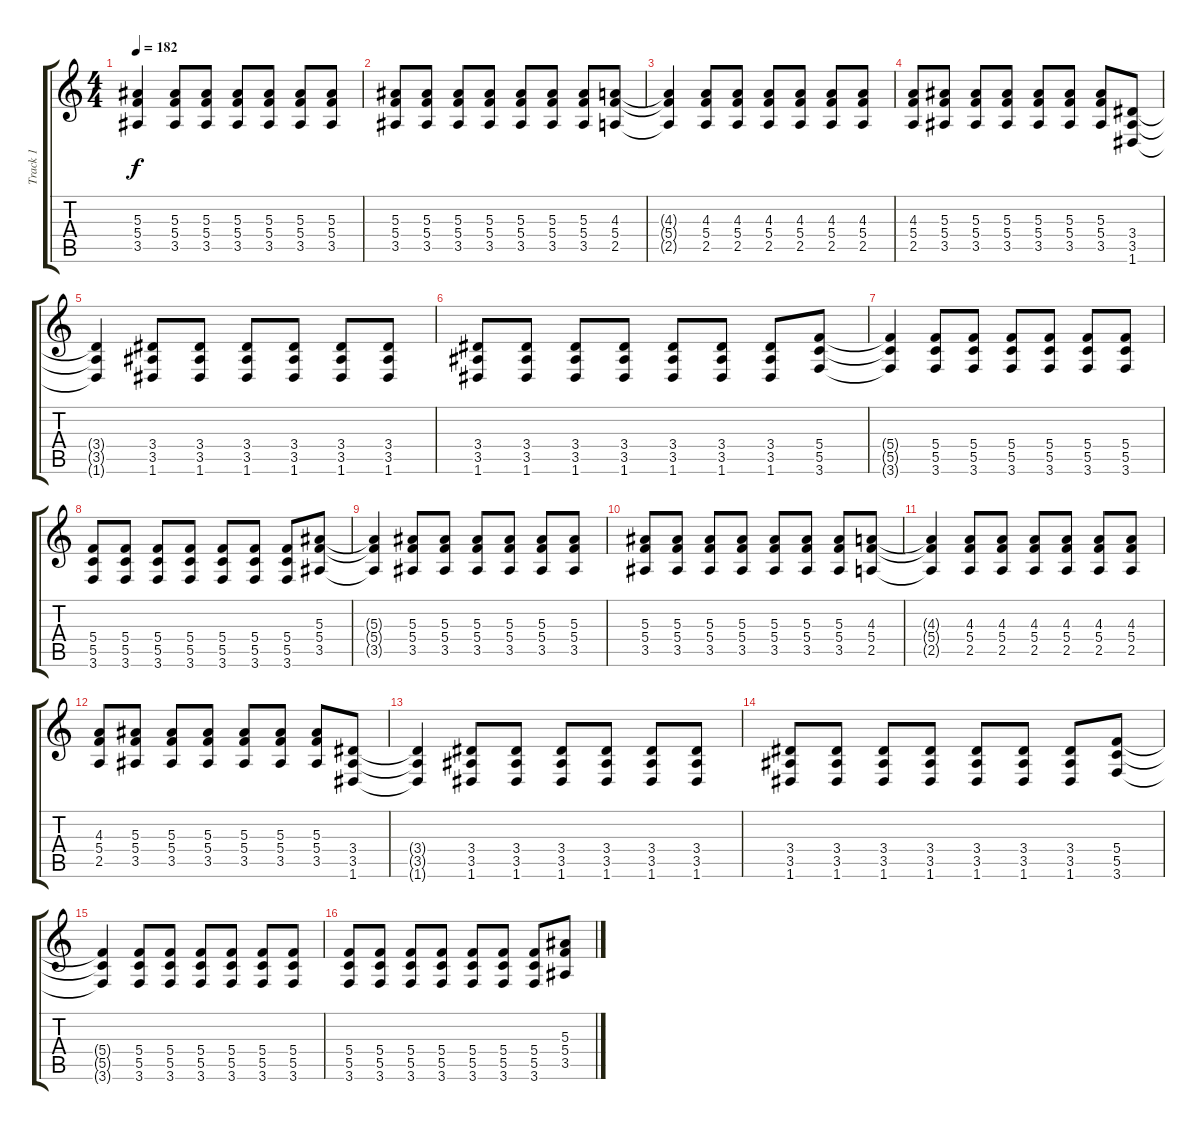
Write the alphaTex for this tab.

\track ("Track 1" "Track 1") {instrument distortionguitar}
\staff {score tabs}
\tuning (D4 A3 F3 C3 G2 D2) {hide}
\ts (4 4)
\tempo 182
\clef g2
\ks c
(5.3{t} 5.4{t} 3.5{t}).4{dy f} (5.3 5.4 3.5).8 (5.3 5.4 3.5).8 (5.3 5.4 3.5).8 (5.3 5.4 3.5).8 (5.3 5.4 3.5).8 (5.3 5.4 3.5).8 |
(5.3 5.4 3.5).8 (5.3 5.4 3.5).8 (5.3 5.4 3.5).8 (5.3 5.4 3.5).8 (5.3 5.4 3.5).8 (5.3 5.4 3.5).8 (5.3 5.4 3.5).8 (4.3 5.4 2.5).8 |
(4.3{t} 5.4{t} 2.5{t}).4 (4.3 5.4 2.5).8 (4.3 5.4 2.5).8 (4.3 5.4 2.5).8 (4.3 5.4 2.5).8 (4.3 5.4 2.5).8 (4.3 5.4 2.5).8 |
(4.3 5.4 2.5).8 (5.3 5.4 3.5).8 (5.3 5.4 3.5).8 (5.3 5.4 3.5).8 (5.3 5.4 3.5).8 (5.3 5.4 3.5).8 (5.3 5.4 3.5).8 (3.4 3.5 1.6).8 |
(3.4{t} 3.5{t} 1.6{t}).4{volume 10} (3.4 3.5 1.6).8 (3.4 3.5 1.6).8 (3.4 3.5 1.6).8 (3.4 3.5 1.6).8 (3.4 3.5 1.6).8 (3.4 3.5 1.6).8 |
(3.4 3.5 1.6).8 (3.4 3.5 1.6).8 (3.4 3.5 1.6).8 (3.4 3.5 1.6).8 (3.4 3.5 1.6).8 (3.4 3.5 1.6).8 (3.4 3.5 1.6).8 (5.4 5.5 3.6).8 |
(5.4{t} 5.5{t} 3.6{t}).4 (5.4 5.5 3.6).8 (5.4 5.5 3.6).8 (5.4 5.5 3.6).8 (5.4 5.5 3.6).8 (5.4 5.5 3.6).8 (5.4 5.5 3.6).8 |
(5.4 5.5 3.6).8 (5.4 5.5 3.6).8 (5.4 5.5 3.6).8 (5.4 5.5 3.6).8 (5.4 5.5 3.6).8 (5.4 5.5 3.6).8 (5.4 5.5 3.6).8 (5.3 5.4 3.5).8 |
(5.3{t} 5.4{t} 3.5{t}).4{volume 7} (5.3 5.4 3.5).8 (5.3 5.4 3.5).8 (5.3 5.4 3.5).8 (5.3 5.4 3.5).8 (5.3 5.4 3.5).8 (5.3 5.4 3.5).8 |
(5.3 5.4 3.5).8 (5.3 5.4 3.5).8 (5.3 5.4 3.5).8 (5.3 5.4 3.5).8 (5.3 5.4 3.5).8 (5.3 5.4 3.5).8 (5.3 5.4 3.5).8 (4.3 5.4 2.5).8 |
(4.3{t} 5.4{t} 2.5{t}).4 (4.3 5.4 2.5).8 (4.3 5.4 2.5).8 (4.3 5.4 2.5).8 (4.3 5.4 2.5).8 (4.3 5.4 2.5).8 (4.3 5.4 2.5).8 |
(4.3 5.4 2.5).8 (5.3 5.4 3.5).8 (5.3 5.4 3.5).8 (5.3 5.4 3.5).8 (5.3 5.4 3.5).8 (5.3 5.4 3.5).8 (5.3 5.4 3.5).8 (3.4 3.5 1.6).8 |
(3.4{t} 3.5{t} 1.6{t}).4{volume 6} (3.4 3.5 1.6).8 (3.4 3.5 1.6).8 (3.4 3.5 1.6).8 (3.4 3.5 1.6).8 (3.4 3.5 1.6).8 (3.4 3.5 1.6).8 |
(3.4 3.5 1.6).8 (3.4 3.5 1.6).8 (3.4 3.5 1.6).8 (3.4 3.5 1.6).8 (3.4 3.5 1.6).8 (3.4 3.5 1.6).8 (3.4 3.5 1.6).8 (5.4 5.5 3.6).8 |
(5.4{t} 5.5{t} 3.6{t}).4 (5.4 5.5 3.6).8 (5.4 5.5 3.6).8 (5.4 5.5 3.6).8 (5.4 5.5 3.6).8 (5.4 5.5 3.6).8 (5.4 5.5 3.6).8 |
(5.4 5.5 3.6).8 (5.4 5.5 3.6).8 (5.4 5.5 3.6).8 (5.4 5.5 3.6).8 (5.4 5.5 3.6).8 (5.4 5.5 3.6).8 (5.4 5.5 3.6).8 (5.3 5.4 3.5).8
